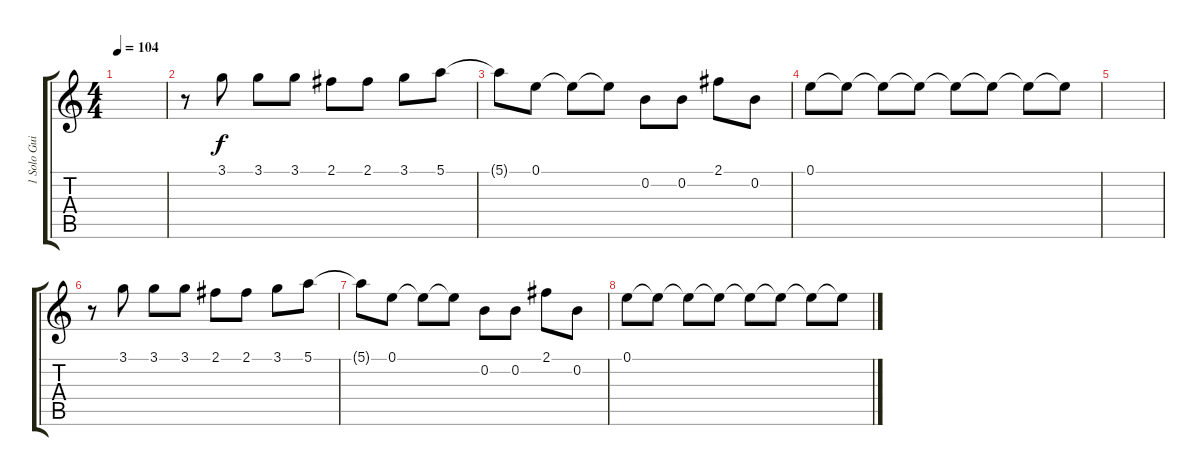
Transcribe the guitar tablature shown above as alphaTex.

\track ("1 Solo Guitar (6)" "1 Solo Gui") {instrument acousticguitarsteel}
\staff {score tabs}
\tuning (E4 B3 G3 D3 A2 E2) {hide}
\ts (4 4)
\tempo 104
\clef g2
\ks c
|
r.8 3.1.8 3.1.8 3.1.8 2.1.8 2.1.8 3.1.8 5.1.8 |
5.1{t}.8 0.1.8 0.1{t}.8 0.1{t}.8 0.2.8 0.2.8 2.1.8 0.2.8 |
0.1.8 0.1{t}.8 0.1{t}.8 0.1{t}.8 0.1{t}.8 0.1{t}.8 0.1{t}.8 0.1{t}.8 |
|
r.8 3.1.8 3.1.8 3.1.8 2.1.8 2.1.8 3.1.8 5.1.8 |
5.1{t}.8 0.1.8 0.1{t}.8 0.1{t}.8 0.2.8 0.2.8 2.1.8 0.2.8 |
0.1.8 0.1{t}.8 0.1{t}.8 0.1{t}.8 0.1{t}.8 0.1{t}.8 0.1{t}.8 0.1{t}.8
